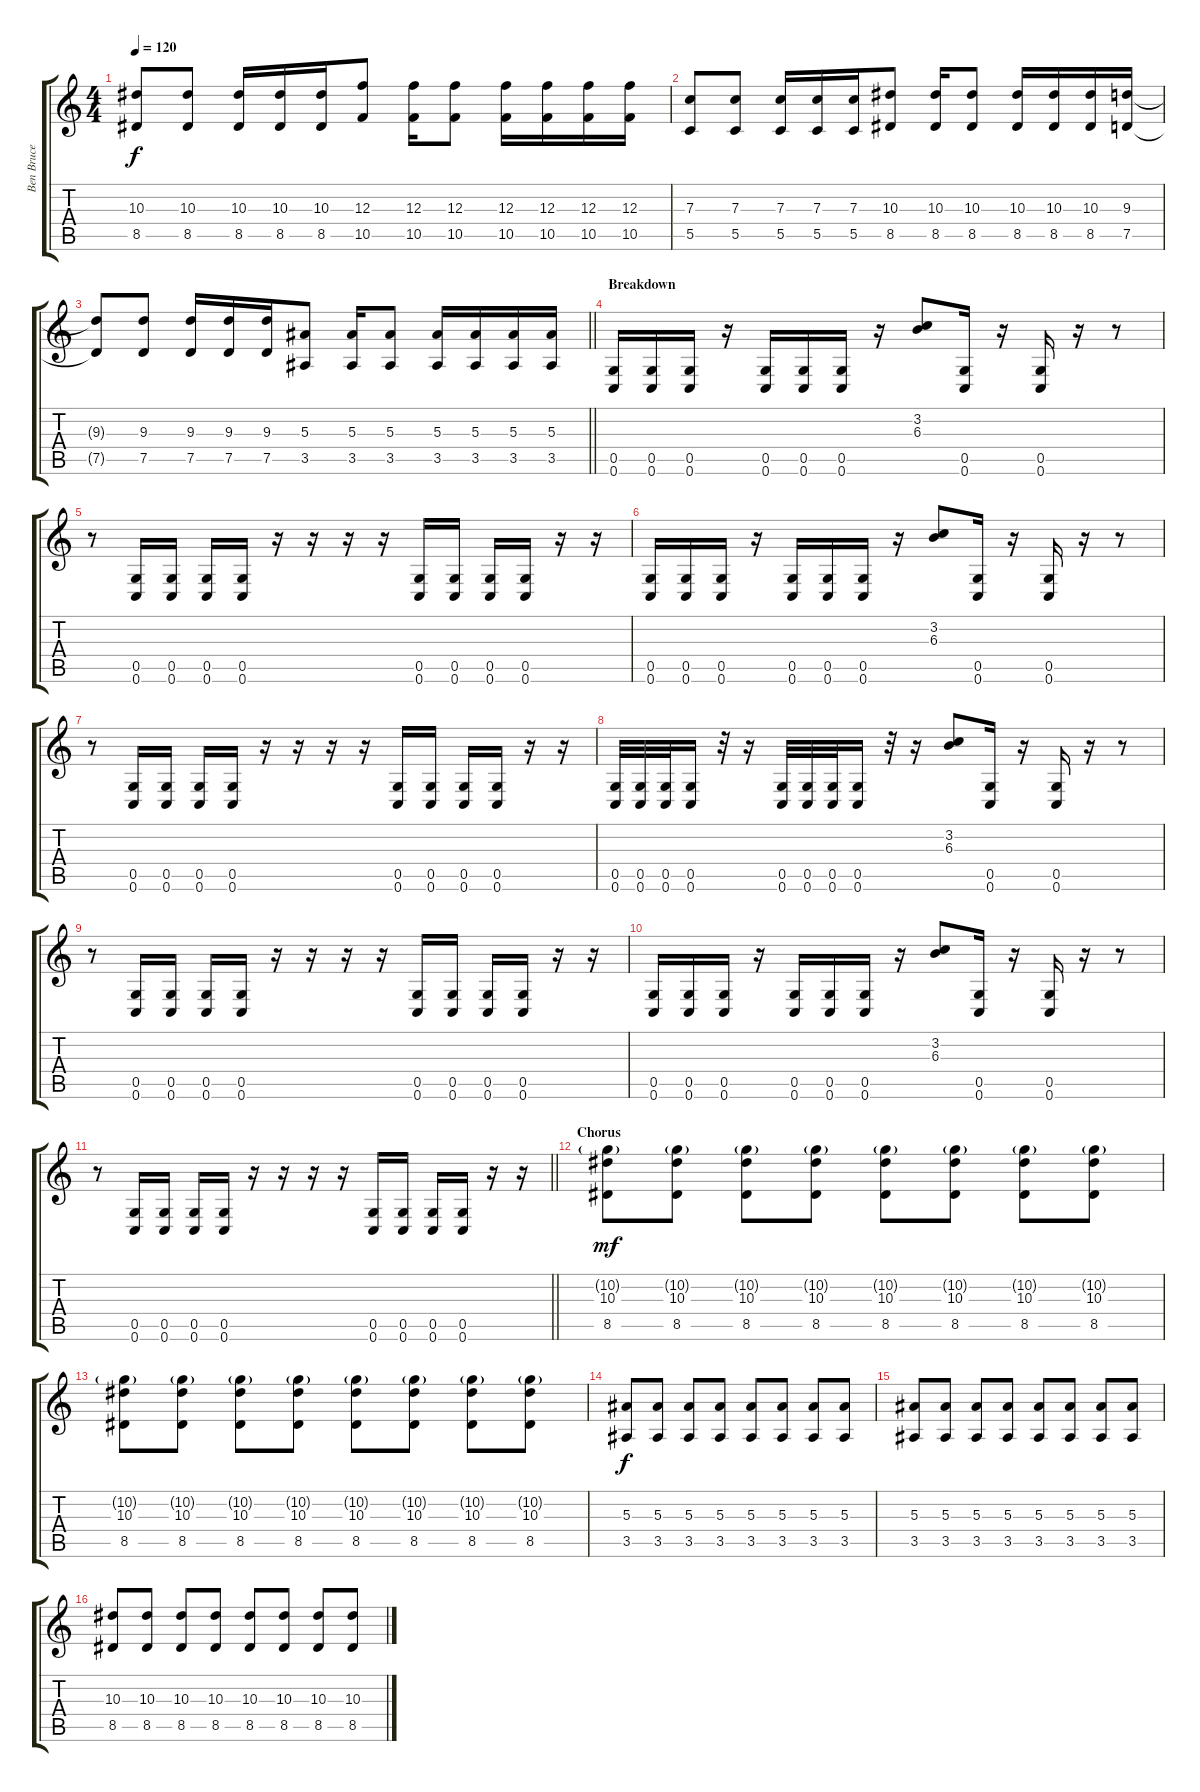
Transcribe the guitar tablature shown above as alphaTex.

\track ("Ben Bruce" "Ben Bruce") {instrument distortionguitar}
\staff {score tabs}
\tuning (D4 A3 F3 C3 G2 C2) {hide}
\ts (4 4)
\tempo 120
\clef g2
\ks c
(10.3{t} 8.5{t}).8{dy f} (10.3 8.5).8 (10.3 8.5).16 (10.3 8.5).16 (10.3 8.5).16 (12.3 10.5).8 (12.3 10.5).16 (12.3 10.5).8 (12.3 10.5).16 (12.3 10.5).16 (12.3 10.5).16 (12.3 10.5).16 |
(7.3 5.5).8 (7.3 5.5).8 (7.3 5.5).16 (7.3 5.5).16 (7.3 5.5).16 (10.3 8.5).8 (10.3 8.5).16 (10.3 8.5).8 (10.3 8.5).16 (10.3 8.5).16 (10.3 8.5).16 (9.3 7.5).16 |
\barLineRight lightlight
(9.3{t} 7.5{t}).8 (9.3 7.5).8 (9.3 7.5).16 (9.3 7.5).16 (9.3 7.5).16 (5.3 3.5).8 (5.3 3.5).16 (5.3 3.5).8 (5.3 3.5).16 (5.3 3.5).16 (5.3 3.5).16 (5.3 3.5).16 |
\section ("" "Breakdown")
(0.5 0.6).16 (0.5 0.6).16 (0.5 0.6).16 r.16 (0.5 0.6).16 (0.5 0.6).16 (0.5 0.6).16 r.16 (3.2 6.3).8 (0.5 0.6).16 r.16 (0.5 0.6).16 r.16 r.8 |
r.8 (0.5 0.6).16 (0.5 0.6).16 (0.5 0.6).16 (0.5 0.6).16 r.16 r.16 r.16 r.16 (0.5 0.6).16 (0.5 0.6).16 (0.5 0.6).16 (0.5 0.6).16 r.16 r.16 |
(0.5 0.6).16 (0.5 0.6).16 (0.5 0.6).16 r.16 (0.5 0.6).16 (0.5 0.6).16 (0.5 0.6).16 r.16 (3.2 6.3).8 (0.5 0.6).16 r.16 (0.5 0.6).16 r.16 r.8 |
r.8 (0.5 0.6).16 (0.5 0.6).16 (0.5 0.6).16 (0.5 0.6).16 r.16 r.16 r.16 r.16 (0.5 0.6).16 (0.5 0.6).16 (0.5 0.6).16 (0.5 0.6).16 r.16 r.16 |
(0.5 0.6).32 (0.5 0.6).32 (0.5 0.6).32 (0.5 0.6).16 r.32 r.16 (0.5 0.6).32 (0.5 0.6).32 (0.5 0.6).32 (0.5 0.6).16 r.32 r.16 (3.2 6.3).8 (0.5 0.6).16 r.16 (0.5 0.6).16 r.16 r.8 |
r.8 (0.5 0.6).16 (0.5 0.6).16 (0.5 0.6).16 (0.5 0.6).16 r.16 r.16 r.16 r.16 (0.5 0.6).16 (0.5 0.6).16 (0.5 0.6).16 (0.5 0.6).16 r.16 r.16 |
(0.5 0.6).16 (0.5 0.6).16 (0.5 0.6).16 r.16 (0.5 0.6).16 (0.5 0.6).16 (0.5 0.6).16 r.16 (3.2 6.3).8 (0.5 0.6).16 r.16 (0.5 0.6).16 r.16 r.8 |
\barLineRight lightlight
r.8 (0.5 0.6).16 (0.5 0.6).16 (0.5 0.6).16 (0.5 0.6).16 r.16 r.16 r.16 r.16 (0.5 0.6).16 (0.5 0.6).16 (0.5 0.6).16 (0.5 0.6).16 r.16 r.16 |
\section ("" "Chorus")
(10.2{g} 10.3 8.5).8{dy mf} (10.2{g} 10.3 8.5).8 (10.2{g} 10.3 8.5).8 (10.2{g} 10.3 8.5).8 (10.2{g} 10.3 8.5).8 (10.2{g} 10.3 8.5).8 (10.2{g} 10.3 8.5).8 (10.2{g} 10.3 8.5).8 |
(10.2{g} 10.3 8.5).8 (10.2{g} 10.3 8.5).8 (10.2{g} 10.3 8.5).8 (10.2{g} 10.3 8.5).8 (10.2{g} 10.3 8.5).8 (10.2{g} 10.3 8.5).8 (10.2{g} 10.3 8.5).8 (10.2{g} 10.3 8.5).8 |
(5.3 3.5).8{dy f} (5.3 3.5).8 (5.3 3.5).8 (5.3 3.5).8 (5.3 3.5).8 (5.3 3.5).8 (5.3 3.5).8 (5.3 3.5).8 |
(5.3 3.5).8 (5.3 3.5).8 (5.3 3.5).8 (5.3 3.5).8 (5.3 3.5).8 (5.3 3.5).8 (5.3 3.5).8 (5.3 3.5).8 |
(10.3 8.5).8 (10.3 8.5).8 (10.3 8.5).8 (10.3 8.5).8 (10.3 8.5).8 (10.3 8.5).8 (10.3 8.5).8 (10.3 8.5).8
